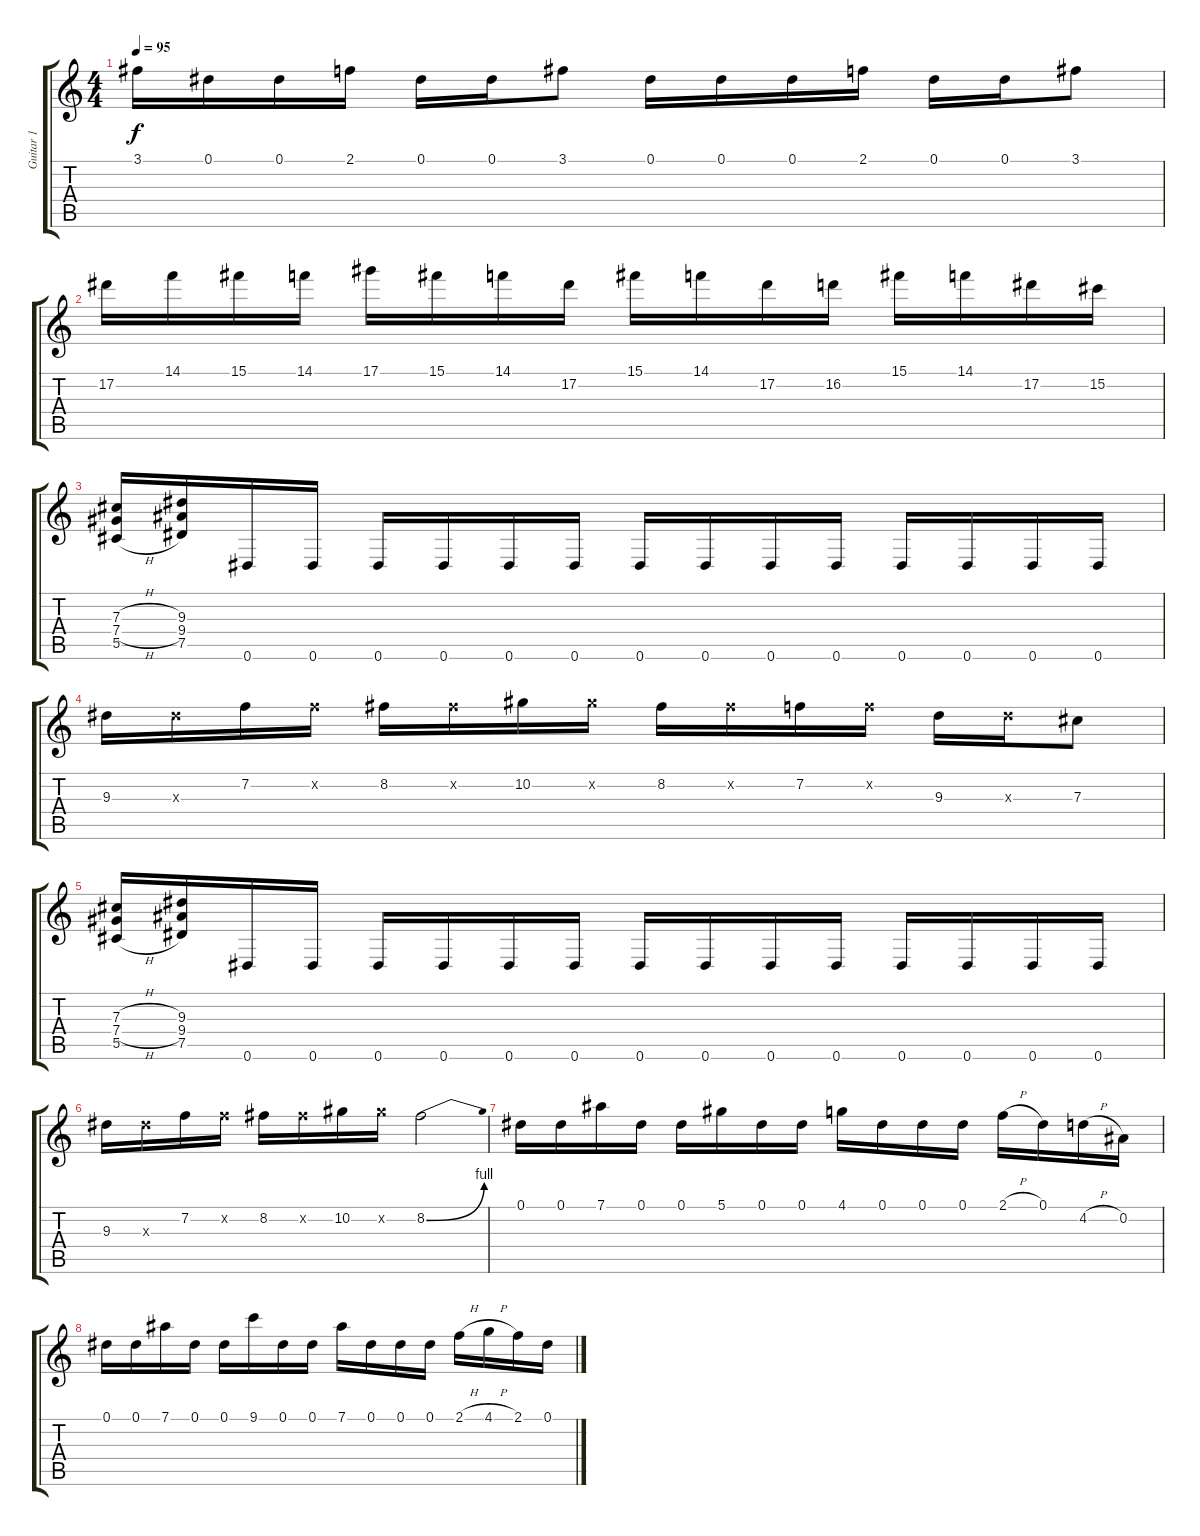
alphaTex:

\track ("Guitar 1" "Guitar 1") {instrument overdrivenguitar}
\staff {score tabs}
\tuning (Eb4 Bb3 Gb3 Db3 Ab2 Eb2) {hide}
\ts (4 4)
\tempo 95
\clef g2
\ks c
3.1.16{dy f} 0.1.16 0.1.16 2.1.16 0.1.16 0.1.16 3.1.8 0.1.16 0.1.16 0.1.16 2.1.16 0.1.16 0.1.16 3.1.8 |
17.2.16 14.1.16 15.1.16 14.1.16 17.1.16 15.1.16 14.1.16 17.2.16 15.1.16 14.1.16 17.2.16 16.2.16 15.1.16 14.1.16 17.2.16 15.2.16 |
(7.3{h} 7.4{h} 5.5{h}).16 (9.3 9.4 7.5).16 0.6.16 0.6.16 0.6.16 0.6.16 0.6.16 0.6.16 0.6.16 0.6.16 0.6.16 0.6.16 0.6.16 0.6.16 0.6.16 0.6.16 |
9.3.16 9.3{x}.16 7.2.16 7.2{x}.16 8.2.16 8.2{x}.16 10.2.16 10.2{x}.16 8.2.16 8.2{x}.16 7.2.16 7.2{x}.16 9.3.16 9.3{x}.16 7.3.8 |
(7.3{h} 7.4{h} 5.5{h}).16 (9.3 9.4 7.5).16 0.6.16 0.6.16 0.6.16 0.6.16 0.6.16 0.6.16 0.6.16 0.6.16 0.6.16 0.6.16 0.6.16 0.6.16 0.6.16 0.6.16 |
9.3.16 9.3{x}.16 7.2.16 7.2{x}.16 8.2.16 8.2{x}.16 10.2.16 10.2{x}.16 8.2{be (bend 0 0 60 4)}.2 |
0.1.16 0.1.16 7.1.16 0.1.16 0.1.16 5.1.16 0.1.16 0.1.16 4.1.16 0.1.16 0.1.16 0.1.16 2.1{h}.16 0.1.16 4.2{h}.16 0.2.16 |
0.1.16 0.1.16 7.1.16 0.1.16 0.1.16 9.1.16 0.1.16 0.1.16 7.1.16 0.1.16 0.1.16 0.1.16 2.1{h}.16 4.1{h}.16 2.1.16 0.1.16
